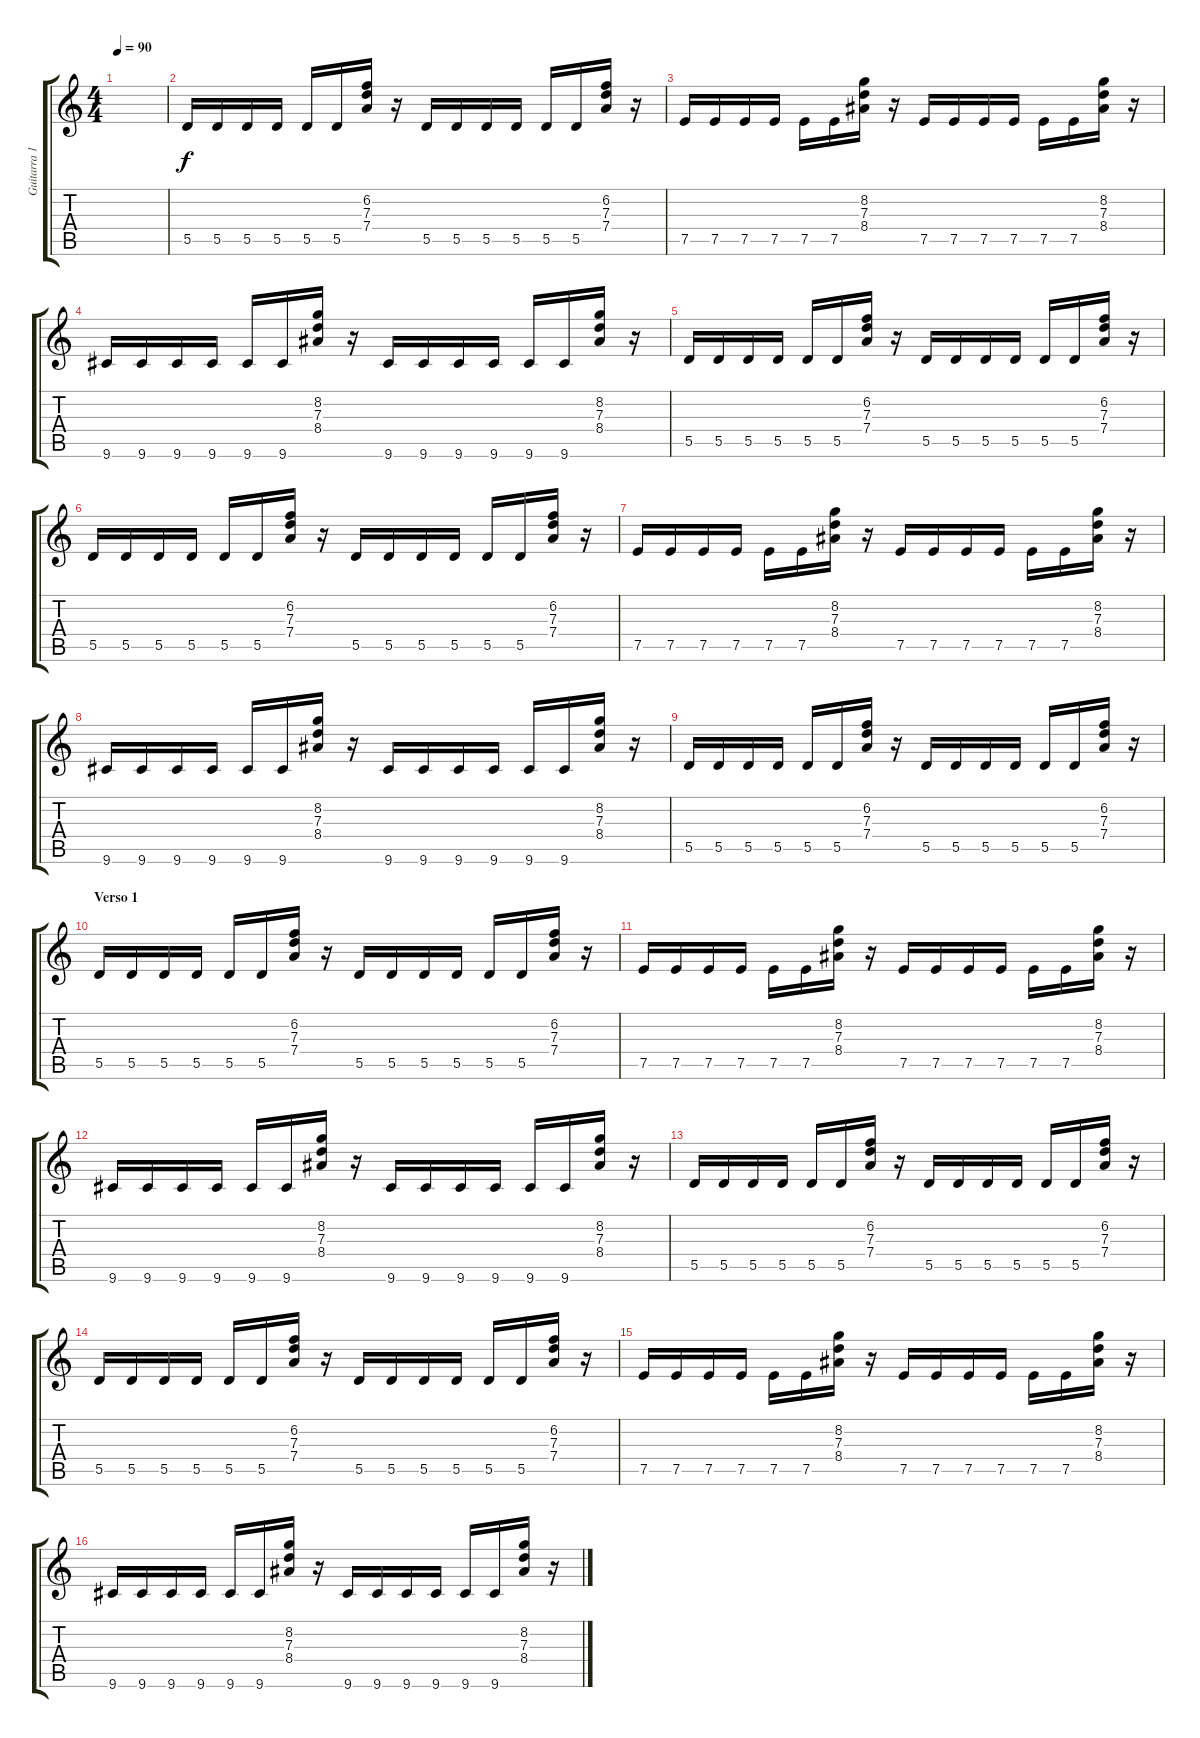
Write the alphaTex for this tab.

\track ("Guitarra 1" "Guitarra 1") {instrument overdrivenguitar}
\staff {score tabs}
\tuning (E4 B3 G3 D3 A2 E2) {hide}
\ts (4 4)
\tempo 90
\clef g2
\ks c
|
5.5.16 5.5.16 5.5.16 5.5.16 5.5.16 5.5.16 (6.2 7.3 7.4).16 r.16 5.5.16 5.5.16 5.5.16 5.5.16 5.5.16 5.5.16 (6.2 7.3 7.4).16 r.16 |
7.5.16 7.5.16 7.5.16 7.5.16 7.5.16 7.5.16 (8.2 7.3 8.4).16 r.16 7.5.16 7.5.16 7.5.16 7.5.16 7.5.16 7.5.16 (8.2 7.3 8.4).16 r.16 |
9.6.16 9.6.16 9.6.16 9.6.16 9.6.16 9.6.16 (8.2 7.3 8.4).16 r.16 9.6.16 9.6.16 9.6.16 9.6.16 9.6.16 9.6.16 (8.2 7.3 8.4).16 r.16 |
5.5.16 5.5.16 5.5.16 5.5.16 5.5.16 5.5.16 (6.2 7.3 7.4).16 r.16 5.5.16 5.5.16 5.5.16 5.5.16 5.5.16 5.5.16 (6.2 7.3 7.4).16 r.16 |
5.5.16 5.5.16 5.5.16 5.5.16 5.5.16 5.5.16 (6.2 7.3 7.4).16 r.16 5.5.16 5.5.16 5.5.16 5.5.16 5.5.16 5.5.16 (6.2 7.3 7.4).16 r.16 |
7.5.16 7.5.16 7.5.16 7.5.16 7.5.16 7.5.16 (8.2 7.3 8.4).16 r.16 7.5.16 7.5.16 7.5.16 7.5.16 7.5.16 7.5.16 (8.2 7.3 8.4).16 r.16 |
9.6.16 9.6.16 9.6.16 9.6.16 9.6.16 9.6.16 (8.2 7.3 8.4).16 r.16 9.6.16 9.6.16 9.6.16 9.6.16 9.6.16 9.6.16 (8.2 7.3 8.4).16 r.16 |
5.5.16 5.5.16 5.5.16 5.5.16 5.5.16 5.5.16 (6.2 7.3 7.4).16 r.16 5.5.16 5.5.16 5.5.16 5.5.16 5.5.16 5.5.16 (6.2 7.3 7.4).16 r.16 |
\section ("" "Verso 1")
5.5.16 5.5.16 5.5.16 5.5.16 5.5.16 5.5.16 (6.2 7.3 7.4).16 r.16 5.5.16 5.5.16 5.5.16 5.5.16 5.5.16 5.5.16 (6.2 7.3 7.4).16 r.16 |
7.5.16 7.5.16 7.5.16 7.5.16 7.5.16 7.5.16 (8.2 7.3 8.4).16 r.16 7.5.16 7.5.16 7.5.16 7.5.16 7.5.16 7.5.16 (8.2 7.3 8.4).16 r.16 |
9.6.16 9.6.16 9.6.16 9.6.16 9.6.16 9.6.16 (8.2 7.3 8.4).16 r.16 9.6.16 9.6.16 9.6.16 9.6.16 9.6.16 9.6.16 (8.2 7.3 8.4).16 r.16 |
5.5.16 5.5.16 5.5.16 5.5.16 5.5.16 5.5.16 (6.2 7.3 7.4).16 r.16 5.5.16 5.5.16 5.5.16 5.5.16 5.5.16 5.5.16 (6.2 7.3 7.4).16 r.16 |
5.5.16 5.5.16 5.5.16 5.5.16 5.5.16 5.5.16 (6.2 7.3 7.4).16 r.16 5.5.16 5.5.16 5.5.16 5.5.16 5.5.16 5.5.16 (6.2 7.3 7.4).16 r.16 |
7.5.16 7.5.16 7.5.16 7.5.16 7.5.16 7.5.16 (8.2 7.3 8.4).16 r.16 7.5.16 7.5.16 7.5.16 7.5.16 7.5.16 7.5.16 (8.2 7.3 8.4).16 r.16 |
9.6.16 9.6.16 9.6.16 9.6.16 9.6.16 9.6.16 (8.2 7.3 8.4).16 r.16 9.6.16 9.6.16 9.6.16 9.6.16 9.6.16 9.6.16 (8.2 7.3 8.4).16 r.16
